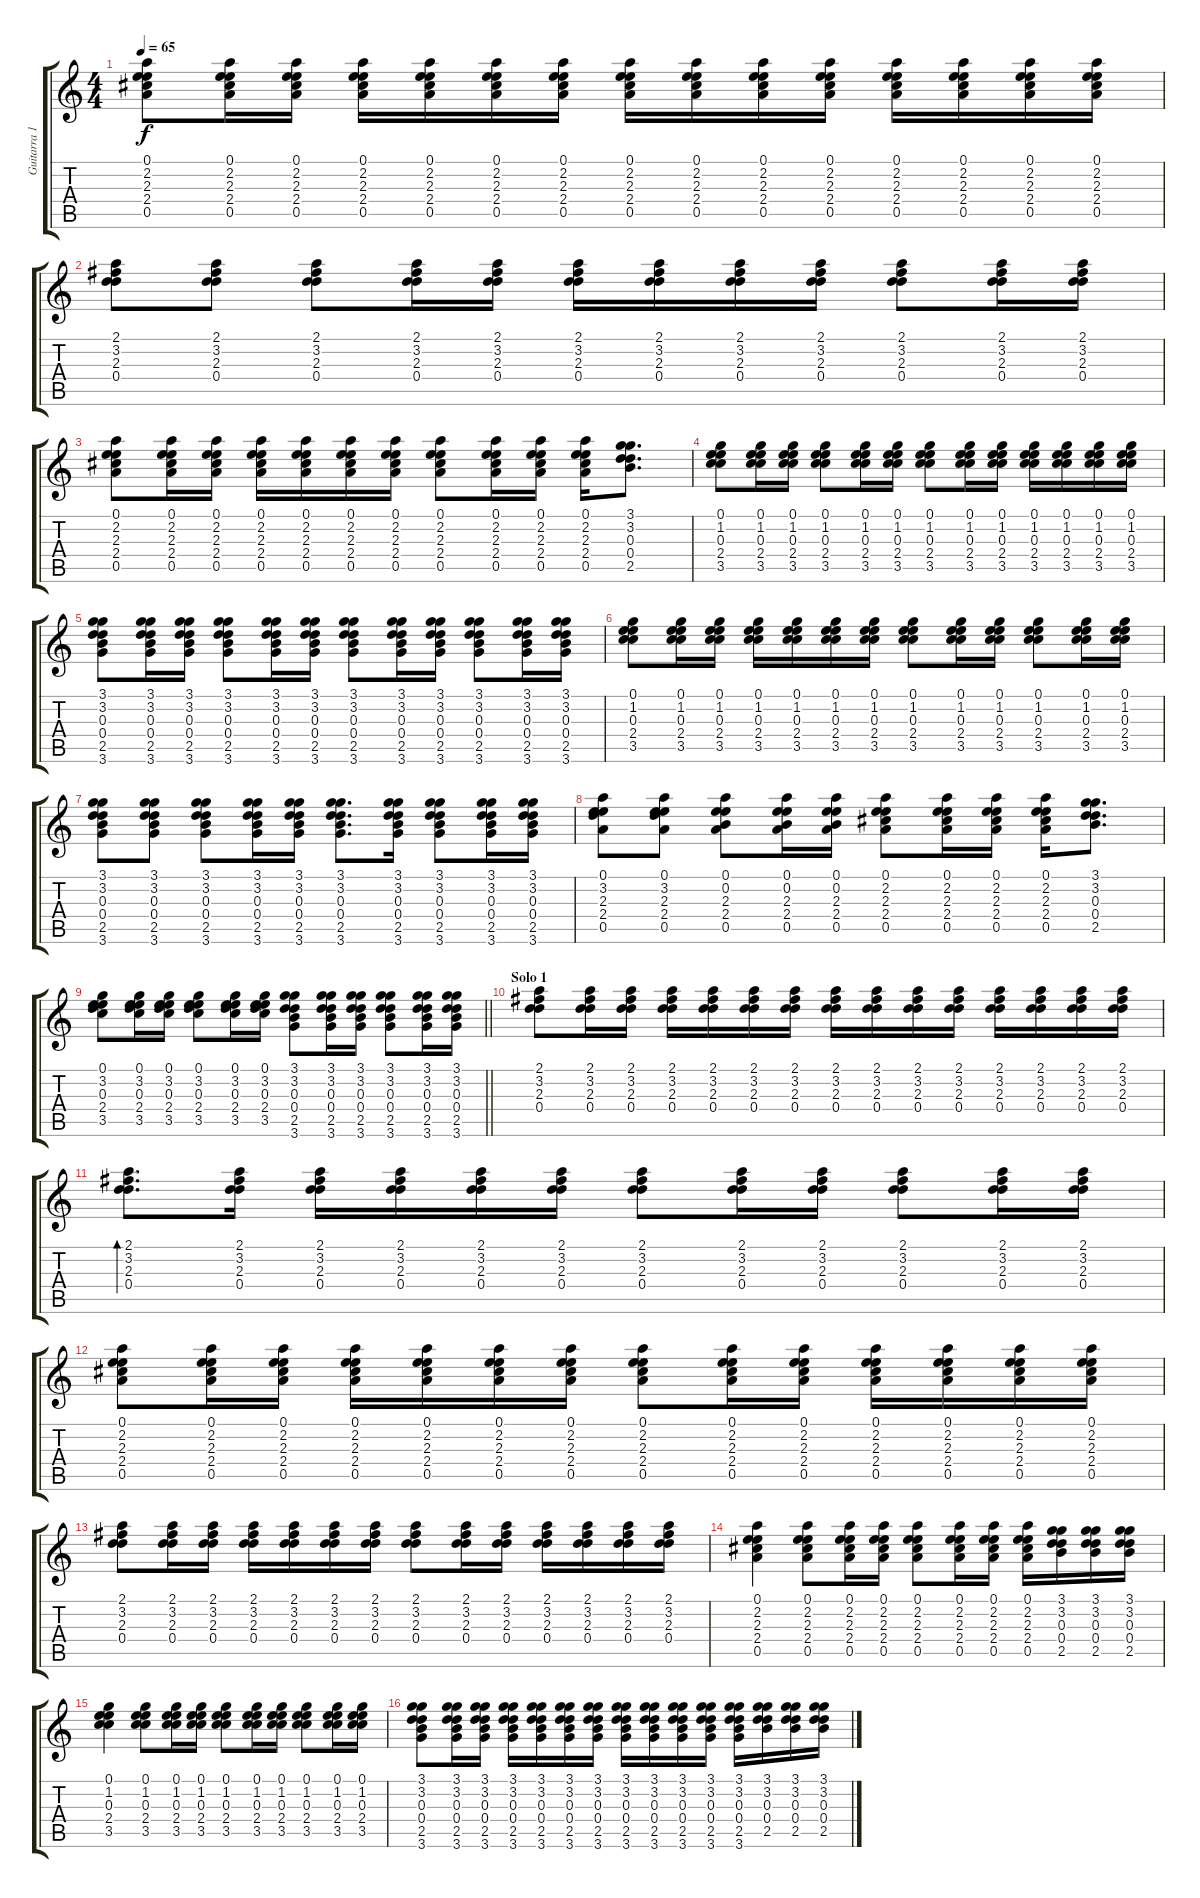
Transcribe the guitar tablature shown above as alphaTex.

\track ("Guitarra 1 (rasgueo)" "Guitarra 1") {instrument acousticguitarsteel}
\staff {score tabs}
\tuning (E4 B3 G4 D4 A3 E3) {hide}
\ts (4 4)
\tempo 65
\clef g2
\ks c
(0.1 2.2 2.3 2.4 0.5).8{dy f} (0.1 2.2 2.3 2.4 0.5).16 (0.1 2.2 2.3 2.4 0.5).16 (0.1 2.2 2.3 2.4 0.5).16 (0.1 2.2 2.3 2.4 0.5).16 (0.1 2.2 2.3 2.4 0.5).16 (0.1 2.2 2.3 2.4 0.5).16 (0.1 2.2 2.3 2.4 0.5).16 (0.1 2.2 2.3 2.4 0.5).16 (0.1 2.2 2.3 2.4 0.5).16 (0.1 2.2 2.3 2.4 0.5).16 (0.1 2.2 2.3 2.4 0.5).16 (0.1 2.2 2.3 2.4 0.5).16 (0.1 2.2 2.3 2.4 0.5).16 (0.1 2.2 2.3 2.4 0.5).16 |
(2.1 3.2 2.3 0.4).8 (2.1 3.2 2.3 0.4).8 (2.1 3.2 2.3 0.4).8 (2.1 3.2 2.3 0.4).16 (2.1 3.2 2.3 0.4).16 (2.1 3.2 2.3 0.4).16 (2.1 3.2 2.3 0.4).16 (2.1 3.2 2.3 0.4).16 (2.1 3.2 2.3 0.4).16 (2.1 3.2 2.3 0.4).8 (2.1 3.2 2.3 0.4).16 (2.1 3.2 2.3 0.4).16 |
(0.1 2.2 2.3 2.4 0.5).8 (0.1 2.2 2.3 2.4 0.5).16 (0.1 2.2 2.3 2.4 0.5).16 (0.1 2.2 2.3 2.4 0.5).16 (0.1 2.2 2.3 2.4 0.5).16 (0.1 2.2 2.3 2.4 0.5).16 (0.1 2.2 2.3 2.4 0.5).16 (0.1 2.2 2.3 2.4 0.5).8 (0.1 2.2 2.3 2.4 0.5).16 (0.1 2.2 2.3 2.4 0.5).16 (0.1 2.2 2.3 2.4 0.5).16 (3.1 3.2 0.3 0.4 2.5).8{d} |
(0.1 1.2 0.3 2.4 3.5).8 (0.1 1.2 0.3 2.4 3.5).16 (0.1 1.2 0.3 2.4 3.5).16 (0.1 1.2 0.3 2.4 3.5).8 (0.1 1.2 0.3 2.4 3.5).16 (0.1 1.2 0.3 2.4 3.5).16 (0.1 1.2 0.3 2.4 3.5).8 (0.1 1.2 0.3 2.4 3.5).16 (0.1 1.2 0.3 2.4 3.5).16 (0.1 1.2 0.3 2.4 3.5).16 (0.1 1.2 0.3 2.4 3.5).16 (0.1 1.2 0.3 2.4 3.5).16 (0.1 1.2 0.3 2.4 3.5).16 |
(3.1 3.2 0.3 0.4 2.5 3.6).8 (3.1 3.2 0.3 0.4 2.5 3.6).16 (3.1 3.2 0.3 0.4 2.5 3.6).16 (3.1 3.2 0.3 0.4 2.5 3.6).8 (3.1 3.2 0.3 0.4 2.5 3.6).16 (3.1 3.2 0.3 0.4 2.5 3.6).16 (3.1 3.2 0.3 0.4 2.5 3.6).8 (3.1 3.2 0.3 0.4 2.5 3.6).16 (3.1 3.2 0.3 0.4 2.5 3.6).16 (3.1 3.2 0.3 0.4 2.5 3.6).8 (3.1 3.2 0.3 0.4 2.5 3.6).16 (3.1 3.2 0.3 0.4 2.5 3.6).16 |
(0.1 1.2 0.3 2.4 3.5).8 (0.1 1.2 0.3 2.4 3.5).16 (0.1 1.2 0.3 2.4 3.5).16 (0.1 1.2 0.3 2.4 3.5).16 (0.1 1.2 0.3 2.4 3.5).16 (0.1 1.2 0.3 2.4 3.5).16 (0.1 1.2 0.3 2.4 3.5).16 (0.1 1.2 0.3 2.4 3.5).8 (0.1 1.2 0.3 2.4 3.5).16 (0.1 1.2 0.3 2.4 3.5).16 (0.1 1.2 0.3 2.4 3.5).8 (0.1 1.2 0.3 2.4 3.5).16 (0.1 1.2 0.3 2.4 3.5).16 |
(3.1 3.2 0.3 0.4 2.5 3.6).8 (3.1 3.2 0.3 0.4 2.5 3.6).8 (3.1 3.2 0.3 0.4 2.5 3.6).8 (3.1 3.2 0.3 0.4 2.5 3.6).16 (3.1 3.2 0.3 0.4 2.5 3.6).16 (3.1 3.2 0.3 0.4 2.5 3.6).8{d} (3.1 3.2 0.3 0.4 2.5 3.6).16 (3.1 3.2 0.3 0.4 2.5 3.6).8 (3.1 3.2 0.3 0.4 2.5 3.6).16 (3.1 3.2 0.3 0.4 2.5 3.6).16 |
(0.1 3.2 2.3 2.4 0.5).8 (0.1 3.2 2.3 2.4 0.5).8 (0.1 0.2 2.3 2.4 0.5).8 (0.1 0.2 2.3 2.4 0.5).16 (0.1 0.2 2.3 2.4 0.5).16 (0.1 2.2 2.3 2.4 0.5).8 (0.1 2.2 2.3 2.4 0.5).16 (0.1 2.2 2.3 2.4 0.5).16 (0.1 2.2 2.3 2.4 0.5).16 (3.1 3.2 0.3 0.4 2.5).8{d} |
\barLineRight lightlight
(0.1 3.2 0.3 2.4 3.5).8 (0.1 3.2 0.3 2.4 3.5).16 (0.1 3.2 0.3 2.4 3.5).16 (0.1 3.2 0.3 2.4 3.5).8 (0.1 3.2 0.3 2.4 3.5).16 (0.1 3.2 0.3 2.4 3.5).16 (3.1 3.2 0.3 0.4 2.5 3.6).8 (3.1 3.2 0.3 0.4 2.5 3.6).16 (3.1 3.2 0.3 0.4 2.5 3.6).16 (3.1 3.2 0.3 0.4 2.5 3.6).8 (3.1 3.2 0.3 0.4 2.5 3.6).16 (3.1 3.2 0.3 0.4 2.5 3.6).16 |
\section ("" "Solo 1")
(2.1 3.2 2.3 0.4).8 (2.1 3.2 2.3 0.4).16 (2.1 3.2 2.3 0.4).16 (2.1 3.2 2.3 0.4).16 (2.1 3.2 2.3 0.4).16 (2.1 3.2 2.3 0.4).16 (2.1 3.2 2.3 0.4).16 (2.1 3.2 2.3 0.4).16 (2.1 3.2 2.3 0.4).16 (2.1 3.2 2.3 0.4).16 (2.1 3.2 2.3 0.4).16 (2.1 3.2 2.3 0.4).16 (2.1 3.2 2.3 0.4).16 (2.1 3.2 2.3 0.4).16 (2.1 3.2 2.3 0.4).16 |
(2.1 3.2 2.3 0.4).8{d bd 60} (2.1 3.2 2.3 0.4).16 (2.1 3.2 2.3 0.4).16 (2.1 3.2 2.3 0.4).16 (2.1 3.2 2.3 0.4).16 (2.1 3.2 2.3 0.4).16 (2.1 3.2 2.3 0.4).8 (2.1 3.2 2.3 0.4).16 (2.1 3.2 2.3 0.4).16 (2.1 3.2 2.3 0.4).8 (2.1 3.2 2.3 0.4).16 (2.1 3.2 2.3 0.4).16 |
(0.1 2.2 2.3 2.4 0.5).8 (0.1 2.2 2.3 2.4 0.5).16 (0.1 2.2 2.3 2.4 0.5).16 (0.1 2.2 2.3 2.4 0.5).16 (0.1 2.2 2.3 2.4 0.5).16 (0.1 2.2 2.3 2.4 0.5).16 (0.1 2.2 2.3 2.4 0.5).16 (0.1 2.2 2.3 2.4 0.5).8 (0.1 2.2 2.3 2.4 0.5).16 (0.1 2.2 2.3 2.4 0.5).16 (0.1 2.2 2.3 2.4 0.5).16 (0.1 2.2 2.3 2.4 0.5).16 (0.1 2.2 2.3 2.4 0.5).16 (0.1 2.2 2.3 2.4 0.5).16 |
(2.1 3.2 2.3 0.4).8 (2.1 3.2 2.3 0.4).16 (2.1 3.2 2.3 0.4).16 (2.1 3.2 2.3 0.4).16 (2.1 3.2 2.3 0.4).16 (2.1 3.2 2.3 0.4).16 (2.1 3.2 2.3 0.4).16 (2.1 3.2 2.3 0.4).8 (2.1 3.2 2.3 0.4).16 (2.1 3.2 2.3 0.4).16 (2.1 3.2 2.3 0.4).16 (2.1 3.2 2.3 0.4).16 (2.1 3.2 2.3 0.4).16 (2.1 3.2 2.3 0.4).16 |
(0.1 2.2 2.3 2.4 0.5).4 (0.1 2.2 2.3 2.4 0.5).8 (0.1 2.2 2.3 2.4 0.5).16 (0.1 2.2 2.3 2.4 0.5).16 (0.1 2.2 2.3 2.4 0.5).8 (0.1 2.2 2.3 2.4 0.5).16 (0.1 2.2 2.3 2.4 0.5).16 (0.1 2.2 2.3 2.4 0.5).16 (3.1 3.2 0.3 0.4 2.5).16 (3.1 3.2 0.3 0.4 2.5).16 (3.1 3.2 0.3 0.4 2.5).16 |
(0.1 1.2 0.3 2.4 3.5).4 (0.1 1.2 0.3 2.4 3.5).8 (0.1 1.2 0.3 2.4 3.5).16 (0.1 1.2 0.3 2.4 3.5).16 (0.1 1.2 0.3 2.4 3.5).8 (0.1 1.2 0.3 2.4 3.5).16 (0.1 1.2 0.3 2.4 3.5).16 (0.1 1.2 0.3 2.4 3.5).8 (0.1 1.2 0.3 2.4 3.5).16 (0.1 1.2 0.3 2.4 3.5).16 |
(3.1 3.2 0.3 0.4 2.5 3.6).8 (3.1 3.2 0.3 0.4 2.5 3.6).16 (3.1 3.2 0.3 0.4 2.5 3.6).16 (3.1 3.2 0.3 0.4 2.5 3.6).16 (3.1 3.2 0.3 0.4 2.5 3.6).16 (3.1 3.2 0.3 0.4 2.5 3.6).16 (3.1 3.2 0.3 0.4 2.5 3.6).16 (3.1 3.2 0.3 0.4 2.5 3.6).16 (3.1 3.2 0.3 0.4 2.5 3.6).16 (3.1 3.2 0.3 0.4 2.5 3.6).16 (3.1 3.2 0.3 0.4 2.5 3.6).16 (3.1 3.2 0.3 0.4 2.5 3.6).16 (3.1 3.2 0.3 0.4 2.5).16 (3.1 3.2 0.3 0.4 2.5).16 (3.1 3.2 0.3 0.4 2.5).16
